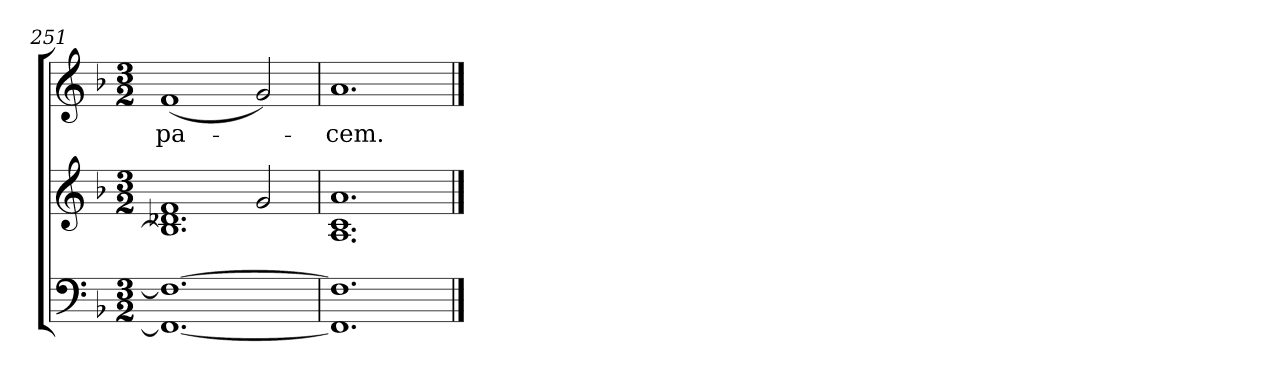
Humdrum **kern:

**kern	**kern	**kern	**text
*part2	*part2	*part1	*part1
*staff3	*staff2	*staff1	*staff1
*clefF4	*clefG2	*clefG2	*
*k[b-]	*k[b-]	*k[b-]	*
*F:	*F:	*F:	*
*M3/2	*M3/2	*M3/2	*
=251	=251	=251	=251
*	*^	*	*
!	!	!	!	!LO:LY:b
1.FF_ 1.F_	1f	1.B-] 1.d-X	(<1f	pa-
.	2g/	.	2g/)	.
=252	=252	=252	=252	=252
!	!	!	!	!LO:LY:b
1.FF] 1.F]	1.a	1.A 1.c	1.a	-cem.
*	*v	*v	*	*
==	==	==	==
*-	*-	*-	*-
